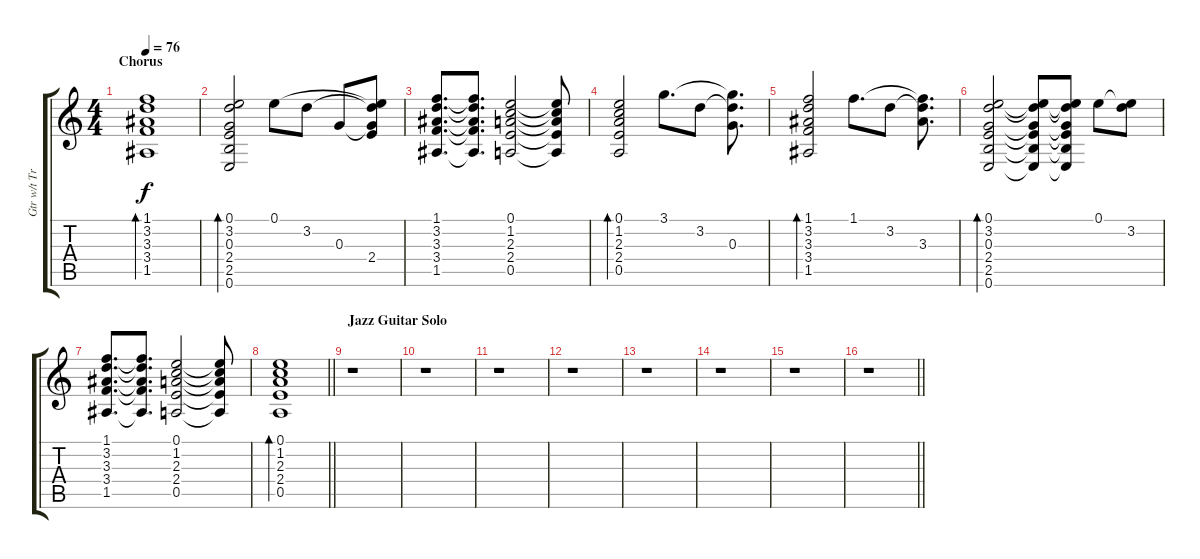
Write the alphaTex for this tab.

\track ("Gtr w/t Tremolo and slight dist." "Gtr w/t Tr") {instrument electricguitarclean}
\staff {score tabs}
\tuning (E4 B3 G3 D3 A2 E2) {hide}
\ts (4 4)
\section ("" "Chorus")
\tempo 76
\clef g2
\ks c
(1.1 3.2 3.3 3.4 1.5).1{bd 60 dy f} |
(0.1 3.2 0.3 2.4 2.5 0.6).2{bd 240} 0.1.8 3.2.8 0.3.8 (0.1{t} 3.2{t} 0.3{t} 2.4).8 |
(1.1 3.2 3.3 3.4 1.5).8{d} (1.1{t} 3.2{t} 3.3{t} 3.4{t} 1.5{t}).8{d} (0.1 1.2 2.3 2.4 0.5).2 (0.1{t} 1.2{t} 2.3{t} 2.4{t} 0.5{t}).8 |
(0.1 1.2 2.3 2.4 0.5).2{bd 60} 3.1.8{d} 3.2.8 (3.1{t} 3.2{t} 0.3).8{d} |
(1.1 3.2 3.3 3.4 1.5).2{bd 60} 1.1.8{d} 3.2.8 (1.1{t} 3.2{t} 3.3).8{d} |
(0.1 3.2 0.3 2.4 2.5 0.6).2{bd 240} (0.1{t} 3.2{t} 0.3{t} 2.4{t} 2.5{t} 0.6{t}).8 (0.1{t} 3.2{t} 0.3{t} 2.4{t} 2.5{t} 0.6{t}).8 0.1.8 (0.1{t} 3.2).8 |
(1.1 3.2 3.3 3.4 1.5).8{d} (1.1{t} 3.2{t} 3.3{t} 3.4{t} 1.5{t}).8{d} (0.1 1.2 2.3 2.4 0.5).2 (0.1{t} 1.2{t} 2.3{t} 2.4{t} 0.5{t}).8 |
\barLineRight lightlight
(0.1 1.2 2.3 2.4 0.5).1{bd 240} |
\section ("" "Jazz Guitar Solo")
r.1 |
r.1 |
r.1 |
r.1 |
r.1 |
r.1 |
r.1 |
\barLineRight lightlight
r.1
